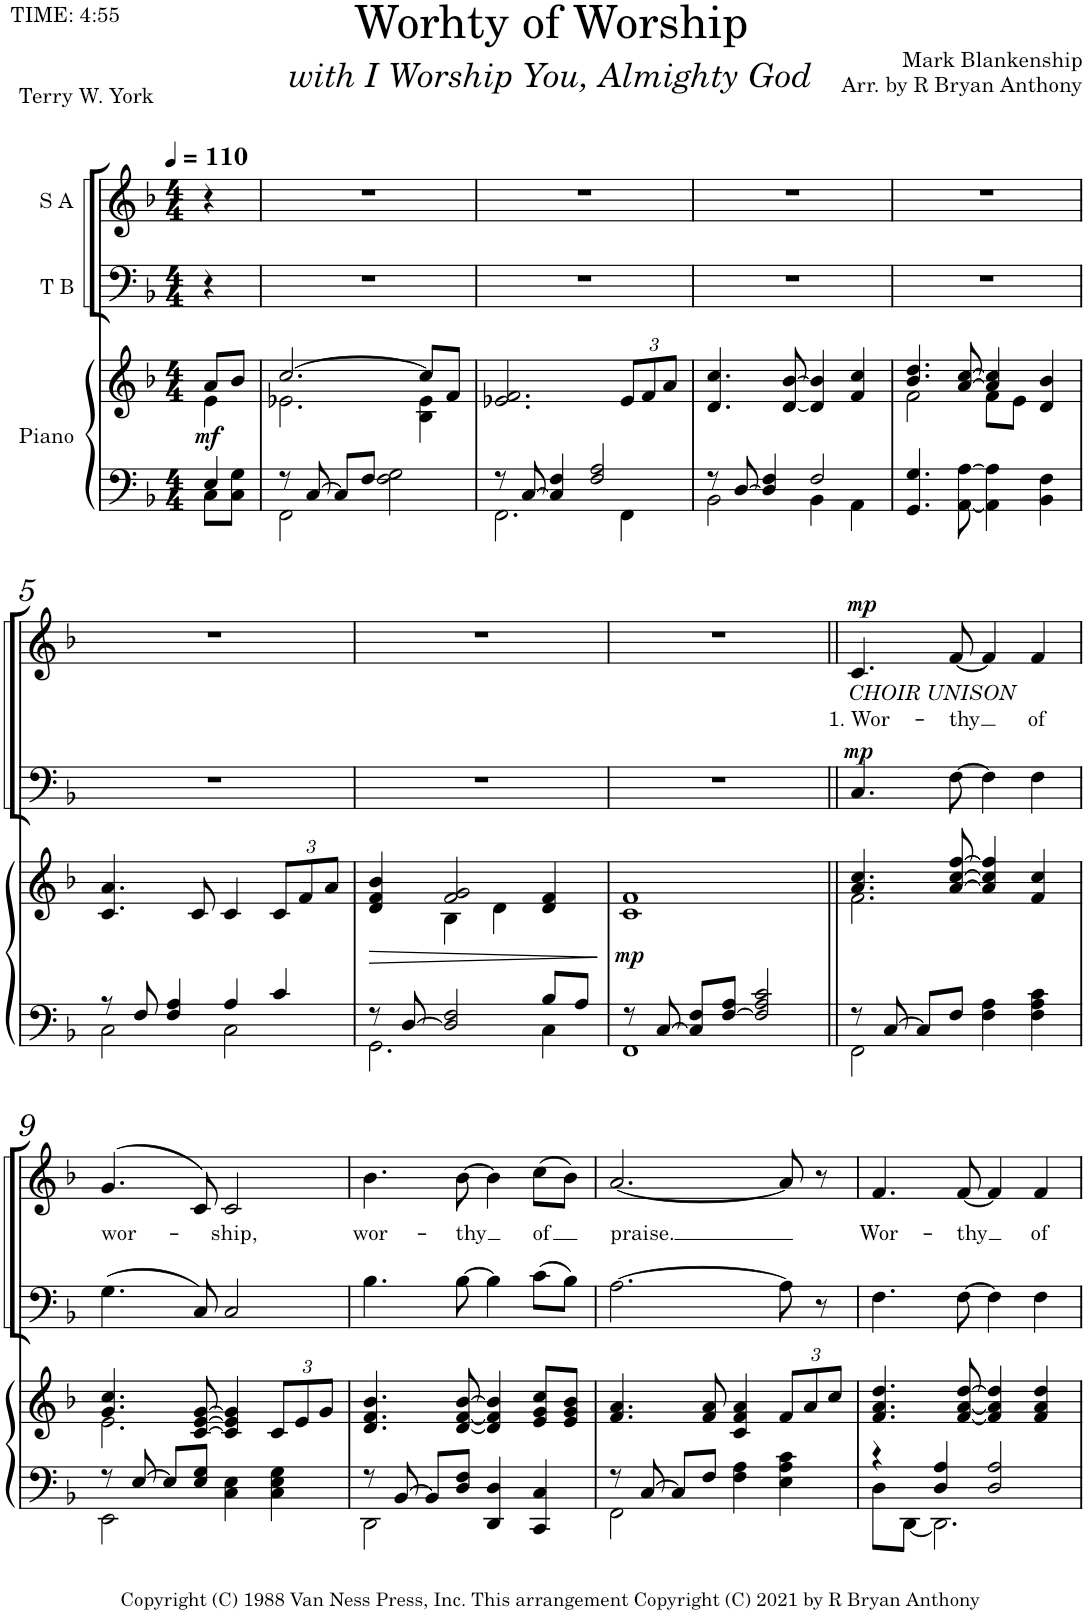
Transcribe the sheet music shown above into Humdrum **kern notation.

**kern	**kern	**dynam	**kern	**dynam	**kern	**text	**dynam
*part3	*part3	*part3	*part2	*part2	*part1	*part1	*part1
*staff4	*staff3	*staff3/4	*staff2	*staff2	*staff1	*staff1	*staff1
*I"Piano	*	*	*I"T B	*	*I"S A	*	*
*I'Pno	*	*	*	*	*	*	*
*clefF4	*clefG2	*	*clefF4	*	*clefG2	*	*
*k[b-]	*k[b-]	*	*k[b-]	*	*k[b-]	*	*
*M4/4	*M4/4	*	*M4/4	*	*M4/4	*	*
*MM110	*MM110	*	*MM110	*	*MM110	*	*
=	=	=	=	=	=	=	=
*^	*^	*	*	*	*	*	*
!	!	!	!	!	!	!	!LO:TX:a:t=TIME&colon; 4&colon;55	!	!
!	!	!	!	!LO:DY:b	!	!	!	!	!
4E/	8C\L	8a/L	4e\	mf	4r	.	4r	.	.
.	8C\ 8G\J	8b-/J	.	.	.	.	.	.	.
=1	=1	=1	=1	=1	=1	=1	=1	=1	=1
8r	2FF\	[2.cc/	2.e-X\	.	1r	.	1r	.	.
[8C/	.	.	.	.	.	.	.	.	.
8C/L]	.	.	.	.	.	.	.	.	.
8F/J	.	.	.	.	.	.	.	.	.
2F\ 2G\	2ryy	.	.	.	.	.	.	.	.
.	.	8cc/L]	4B-\ 4e-\	.	.	.	.	.	.
.	.	8f/J	.	.	.	.	.	.	.
*	*	*v	*v	*	*	*	*	*	*
=2	=2	=2	=2	=2	=2	=2	=2	=2
8r	2.FF\	2.e-X/ 2.f/	.	1r	.	1r	.	.
[8C/	.	.	.	.	.	.	.	.
4C/] 4F/	.	.	.	.	.	.	.	.
2F/ 2A/	.	.	.	.	.	.	.	.
*	*	*Xbrackettup	*	*	*	*	*	*
.	4FF\	12e-/L	.	.	.	.	.	.
.	.	12f/	.	.	.	.	.	.
.	.	12a/J	.	.	.	.	.	.
=3	=3	=3	=3	=3	=3	=3	=3	=3
8r	2BB-\	4.d/ 4.cc/	.	1r	.	1r	.	.
[8D/	.	.	.	.	.	.	.	.
4D/] 4F/	.	.	.	.	.	.	.	.
.	.	[8d/ [8b-/	.	.	.	.	.	.
2F/	4BB-\	4d/] 4b-/]	.	.	.	.	.	.
.	4AA\	4f/ 4cc/	.	.	.	.	.	.
*v	*v	*	*	*	*	*	*	*
=4	=4	=4	=4	=4	=4	=4	=4
*	*^	*	*	*	*	*	*
4.GG/ 4.G/	4.b-/ 4.dd/	2f\	.	1r	.	1r	.	.
[8AA\ [8A\	[8a/ [8cc/	.	.	.	.	.	.	.
4AA\] 4A\]	4a/] 4cc/]	8f\L	.	.	.	.	.	.
.	.	8e\J	.	.	.	.	.	.
4BB-\ 4F\	4d/ 4b-/	4ryy	.	.	.	.	.	.
*	*v	*v	*	*	*	*	*	*
!!LO:LB:g=z
=5	=5	=5	=5	=5	=5	=5	=5
*^	*	*	*	*	*	*	*
8r	2C\	4.c/ 4.a/	.	1r	.	1r	.	.
8F/	.	.	.	.	.	.	.	.
4F/ 4A/	.	.	.	.	.	.	.	.
.	.	8c/	.	.	.	.	.	.
4A/	2C\	4c/	.	.	.	.	.	.
4c/	.	12c/L	.	.	.	.	.	.
.	.	12f/	.	.	.	.	.	.
.	.	12a/J	.	.	.	.	.	.
=6	=6	=6	=6	=6	=6	=6	=6	=6
!	!	!	!LO:HP:b	!	!	!	!	!
*	*	*^	*	*	*	*	*	*
8r	2.GG\	4d/ 4f/ 4b-/	4ryy	>	1r	.	1r	.	.
[8D/	.	.	.	.	.	.	.	.	.
2D/] 2F/	.	2f/ 2g/	4B-\	.	.	.	.	.	.
.	.	.	4d\	.	.	.	.	.	.
8B-/L	4C\	4d/ 4f/	4ryy	.	.	.	.	.	.
8A/J	.	.	.	.	.	.	.	.	.
*v	*v	*	*	*	*	*	*	*	*
*	*v	*v	*	*	*	*	*	*
.	.	]	.	.	.	.	.
=7	=7	=7	=7	=7	=7	=7	=7
*^	*	*	*	*	*	*	*
!	!	!	!LO:DY:b	!	!	!	!	!
8r	1FF	1c 1f	mp	1r	.	1r	.	.
[8C/	.	.	.	.	.	.	.	.
8C/] 8F/L	.	.	.	.	.	.	.	.
[8F/ 8A/J	.	.	.	.	.	.	.	.
2F/] 2A/ 2c/	.	.	.	.	.	.	.	.
=8||	=8||	=8||	=8||	=8||	=8||	=8||	=8||	=8||
*	*	*^	*	*	*	*	*	*
!	!	!	!	!	!	!	!LO:TX:b:i:t=CHOIR UNISON	!	!
!	!	!	!	!	!	!LO:DY:a	!	!LO:LY:b	!LO:DY:a
8r	2FF\	4.a/ 4.cc/	2.f\	.	4.C/	mp	4.c/	1. Wor-	mp
[8C/	.	.	.	.	.	.	.	.	.
8C/L]	.	.	.	.	.	.	.	.	.
!	!	!	!	!	!	!	!	!LO:LY:b	!
8F/J	.	[8a/ [8cc/ [8ff/	.	.	[8F\	.	[8f/	-thy	.
4F\ 4A\	2ryy	4a/] 4cc/] 4ff/]	.	.	4F\]	.	4f/]	.	.
!	!	!	!	!	!	!	!	!LO:LY:b	!
4F\ 4A\ 4c\	.	4f/ 4cc/	4ryy	.	4F\	.	4f/	of	.
!!LO:LB:g=z
=9	=9	=9	=9	=9	=9	=9	=9	=9	=9
!	!	!	!	!	!	!	!	!LO:LY:b	!
8r	2EE\	4.g/ 4.cc/	2.e\	.	(>4.G\	.	(>4.g/	wor-	.
[8E/	.	.	.	.	.	.	.	.	.
8E/L]	.	.	.	.	.	.	.	.	.
8E/ 8G/J	.	[8c/ [8e/ [8g/	.	.	8C/)	.	8c/)	.	.
!	!	!	!	!	!	!	!	!LO:LY:b	!
4C\ 4E\	2ryy	4c/] 4e/] 4g/]	.	.	2C/	.	2c/	-ship,	.
4C\ 4E\ 4G\	.	12c/L	4ryy	.	.	.	.	.	.
.	.	12e/	.	.	.	.	.	.	.
.	.	12g/J	.	.	.	.	.	.	.
*	*	*v	*v	*	*	*	*	*	*
=10	=10	=10	=10	=10	=10	=10	=10	=10
!	!	!	!	!	!	!	!LO:LY:b	!
8r	2DD\	4.d/ 4.f/ 4.b-/	.	4.B-\	.	4.b-\	wor-	.
[8BB-/	.	.	.	.	.	.	.	.
8BB-/L]	.	.	.	.	.	.	.	.
!	!	!	!	!	!	!	!LO:LY:b	!
8D/ 8F/J	.	[8d/ [8f/ [8b-/	.	[8B-\	.	[8b-\	-thy	.
4DD/ 4D/	2ryy	4d/] 4f/] 4b-/]	.	4B-\]	.	4b-\]	.	.
!	!	!	!	!	!	!	!LO:LY:b	!
4CC/ 4C/	.	8e/ 8g/ 8cc/L	.	(8c\L	.	(8cc\L	of	.
.	.	8e/ 8g/ 8b-/J	.	8B-\J)	.	8b-\J)	.	.
=11	=11	=11	=11	=11	=11	=11	=11	=11
!	!	!	!	!	!	!	!LO:LY:b	!
8r	2FF\	4.f/ 4.a/	.	[2.A\	.	[2.a/	praise.	.
[8C/	.	.	.	.	.	.	.	.
8C/L]	.	.	.	.	.	.	.	.
8F/J	.	8f/ 8a/	.	.	.	.	.	.
4F\ 4A\	2ryy	4c/ 4f/ 4a/	.	.	.	.	.	.
4E\ 4A\ 4c\	.	12f/L	.	8A\]	.	8a/]	.	.
.	.	12a/	.	.	.	.	.	.
.	.	.	.	8r	.	8r	.	.
.	.	12cc/J	.	.	.	.	.	.
=12	=12	=12	=12	=12	=12	=12	=12	=12
!	!	!	!	!	!	!	!LO:LY:b	!
4r	8D\L	4.f/ 4.a/ 4.dd/	.	4.F\	.	4.f/	Wor-	.
.	[8DD\J	.	.	.	.	.	.	.
4D/ 4A/	2.DD\]	.	.	.	.	.	.	.
!	!	!	!	!	!	!	!LO:LY:b	!
.	.	[8f/ [8a/ [8dd/	.	[8F\	.	[8f/	-thy	.
2D/ 2A/	.	4f/] 4a/] 4dd/]	.	4F\]	.	4f/]	.	.
!	!	!	!	!	!	!	!LO:LY:b	!
.	.	4f/ 4a/ 4dd/	.	4F\	.	4f/	of	.
*v	*v	*	*	*	*	*	*	*
=	=	=	=	=	=	=	=
*-	*-	*-	*-	*-	*-	*-	*-
